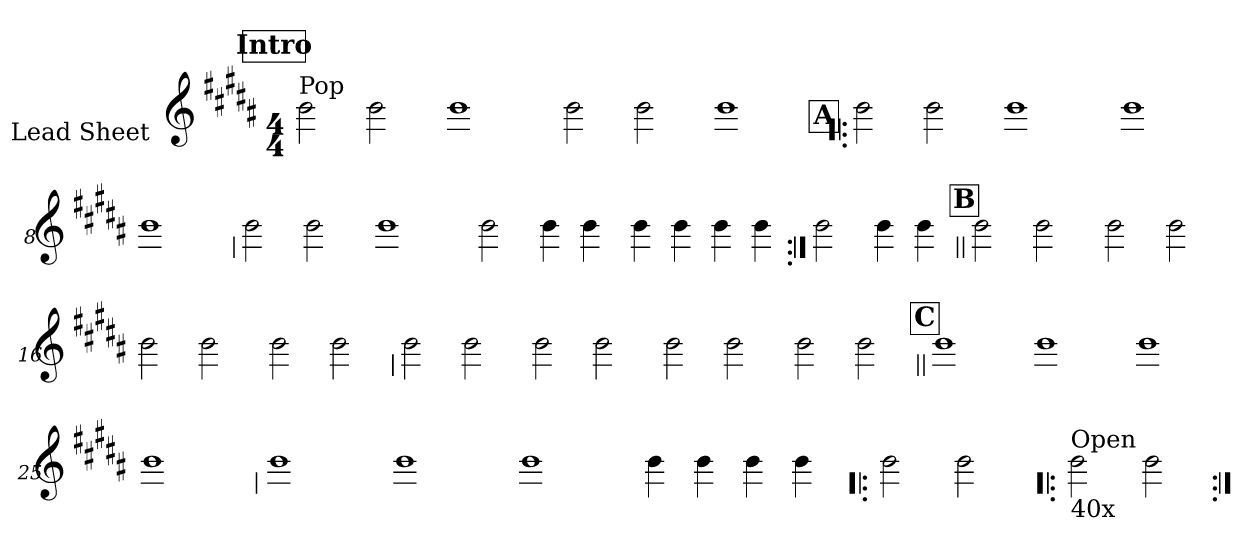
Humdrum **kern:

**kern
*part1
*staff1
*I"Lead Sheet
*stria0
*clefG2
*k[f#c#g#d#a#]
*B:
*M4/4
*MM100
!!LO:REH:place=s1:a:t=Intro
=1||
!LO:TX:a:t=Pop
2b
2b
=2-
1b
=3-
2b
2b
=4-
1b
!!LO:LB:g=z
!!LO:REH:place=s1:a:t=A
=5!|:
2b
2b
=6-
1b
=7-
1b
=8-
1b
!!LO:LB:g=z
=9
2b
2b
=10-
1b
=11-
2b
4b
4b
=12-
4b
4b
4b
4b
=13:|!
2b
4b
4b
!!LO:LB:g=z
!!LO:REH:place=s1:a:t=B
=14||
2b
2b
=15-
2b
2b
=16-
2b
2b
=17-
2b
2b
!!LO:LB:g=z
=18
2b
2b
=19-
2b
2b
=20-
2b
2b
=21-
2b
2b
!!LO:LB:g=z
!!LO:REH:place=s1:a:t=C
=22||
1b
=23-
1b
=24-
1b
=25-
1b
!!LO:LB:g=z
=26
1b
=27-
1b
=28-
1b
=29-
4b
4b
4b
4b
!!LO:LB:g=z
=30|!:
2b
2b
=31-
!LO:TX:a:t=Open
!LO:TX:b:t=40x
2b
2b
=:|!
*-
